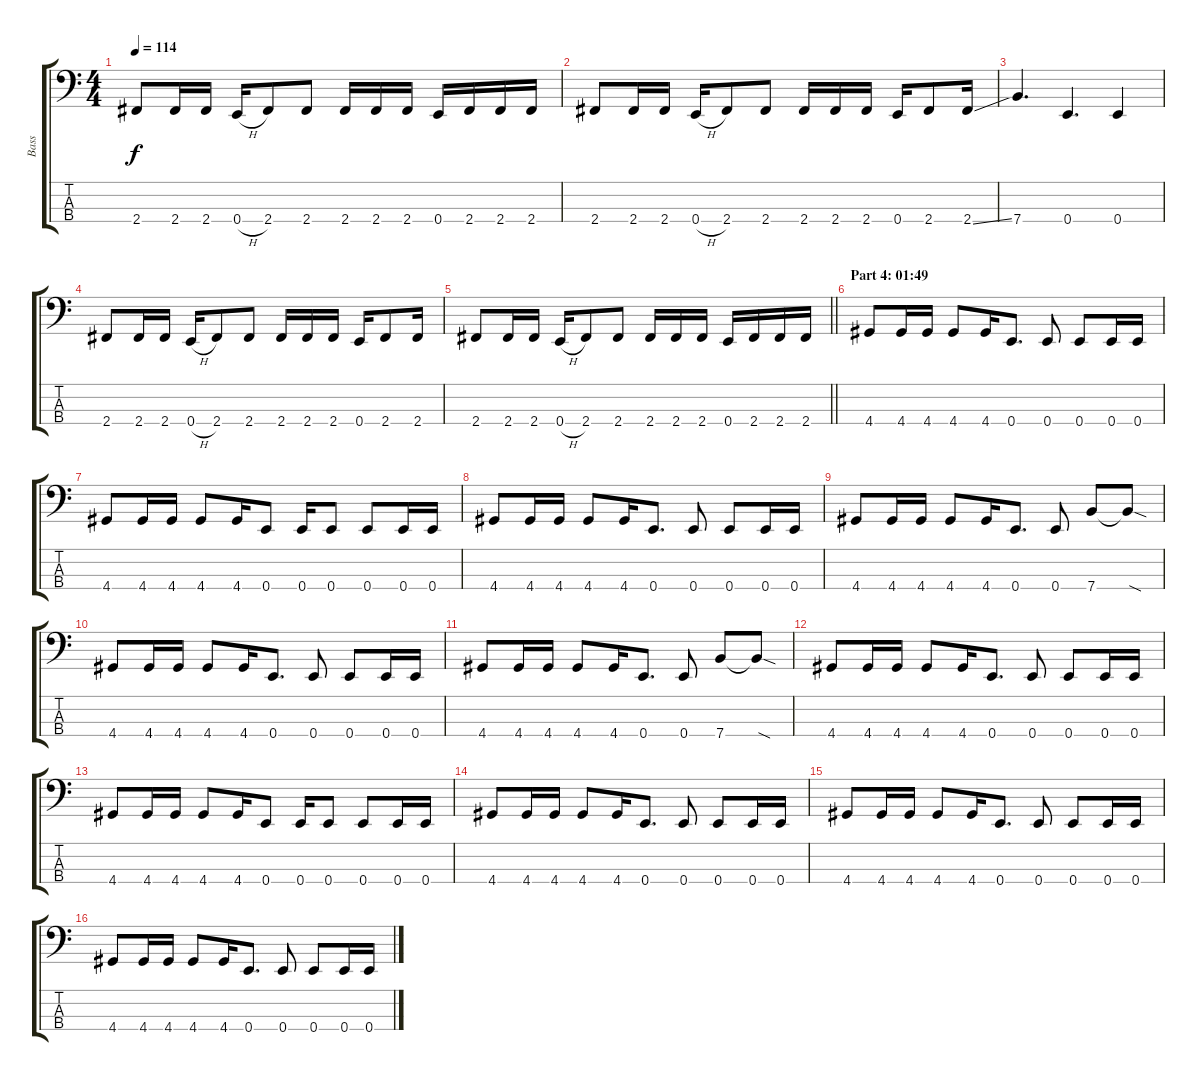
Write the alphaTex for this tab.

\track ("Bass" "Bass") {instrument electricbasspick}
\staff {score tabs}
\tuning (G2 D2 A1 E1) {hide}
\ts (4 4)
\tempo 114
\clef f4
\ks c
2.4.8{dy f} 2.4.16 2.4.16 0.4{h}.16 2.4.8 2.4.8 2.4.16 2.4.16 2.4.16 0.4.16 2.4.16 2.4.16 2.4.16 |
2.4.8 2.4.16 2.4.16 0.4{h}.16 2.4.8 2.4.8 2.4.16 2.4.16 2.4.16 0.4.16 2.4.8 2.4{ss}.16 |
7.4.4{d} 0.4.4{d} 0.4.4 |
2.4.8 2.4.16 2.4.16 0.4{h}.16 2.4.8 2.4.8 2.4.16 2.4.16 2.4.16 0.4.16 2.4.8 2.4.16 |
\barLineRight lightlight
2.4.8 2.4.16 2.4.16 0.4{h}.16 2.4.8 2.4.8 2.4.16 2.4.16 2.4.16 0.4.16 2.4.16 2.4.16 2.4.16 |
\section ("" "Part 4: 01:49")
4.4.8 4.4.16 4.4.16 4.4.8 4.4.16 0.4.8{d} 0.4.8 0.4.8 0.4.16 0.4.16 |
4.4.8 4.4.16 4.4.16 4.4.8 4.4.16 0.4.8 0.4.16 0.4.8 0.4.8 0.4.16 0.4.16 |
4.4.8 4.4.16 4.4.16 4.4.8 4.4.16 0.4.8{d} 0.4.8 0.4.8 0.4.16 0.4.16 |
4.4.8 4.4.16 4.4.16 4.4.8 4.4.16 0.4.8{d} 0.4.8 7.4.8 7.4{sod t}.8 |
4.4.8 4.4.16 4.4.16 4.4.8 4.4.16 0.4.8{d} 0.4.8 0.4.8 0.4.16 0.4.16 |
4.4.8 4.4.16 4.4.16 4.4.8 4.4.16 0.4.8{d} 0.4.8 7.4.8 7.4{sod t}.8 |
4.4.8 4.4.16 4.4.16 4.4.8 4.4.16 0.4.8{d} 0.4.8 0.4.8 0.4.16 0.4.16 |
4.4.8 4.4.16 4.4.16 4.4.8 4.4.16 0.4.8 0.4.16 0.4.8 0.4.8 0.4.16 0.4.16 |
4.4.8 4.4.16 4.4.16 4.4.8 4.4.16 0.4.8{d} 0.4.8 0.4.8 0.4.16 0.4.16 |
4.4.8 4.4.16 4.4.16 4.4.8 4.4.16 0.4.8{d} 0.4.8 0.4.8 0.4.16 0.4.16 |
4.4.8 4.4.16 4.4.16 4.4.8 4.4.16 0.4.8{d} 0.4.8 0.4.8 0.4.16 0.4.16
